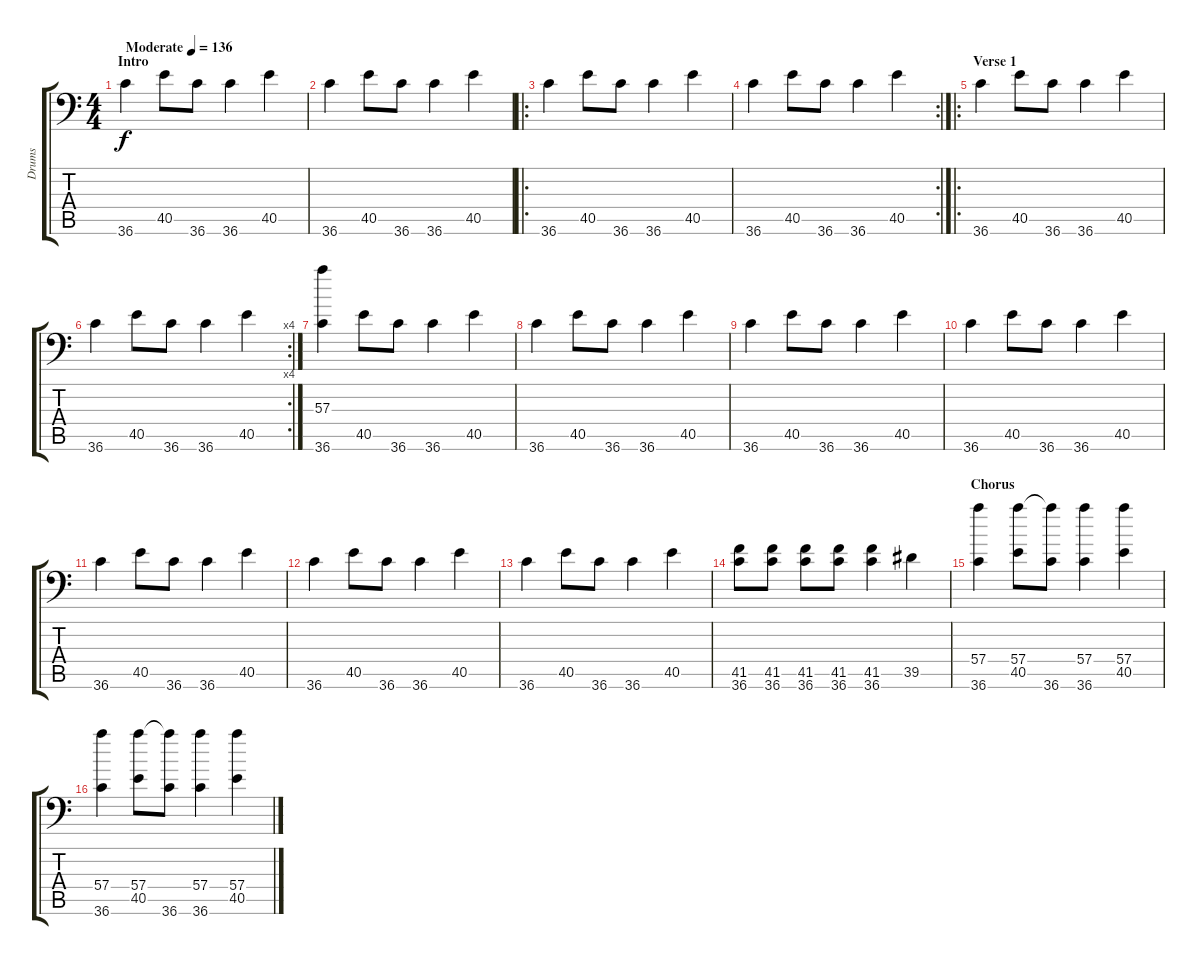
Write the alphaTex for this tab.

\track ("Drums" "Drums") {instrument acousticgrandpiano}
\staff {score tabs}
\tuning (C-1 C-1 C-1 C-1 C-1 C-1) {hide}
\ts (4 4)
\section ("" "Intro")
\tempo (136 "Moderate")
\clef f4
\ks c
36.6.4{dy f instrument acousticgrandpiano} 40.5.8 36.6.8 36.6.4 40.5.4 |
36.6.4 40.5.8 36.6.8 36.6.4 40.5.4 |
\ro
36.6.4 40.5.8 36.6.8 36.6.4 40.5.4 |
\rc 2
36.6.4 40.5.8 36.6.8 36.6.4 40.5.4 |
\ro
\section ("" "Verse 1")
36.6.4 40.5.8 36.6.8 36.6.4 40.5.4 |
\rc 4
36.6.4 40.5.8 36.6.8 36.6.4 40.5.4 |
(57.3 36.6).4 40.5.8 36.6.8 36.6.4 40.5.4 |
36.6.4 40.5.8 36.6.8 36.6.4 40.5.4 |
36.6.4 40.5.8 36.6.8 36.6.4 40.5.4 |
36.6.4 40.5.8 36.6.8 36.6.4 40.5.4 |
36.6.4 40.5.8 36.6.8 36.6.4 40.5.4 |
36.6.4 40.5.8 36.6.8 36.6.4 40.5.4 |
36.6.4 40.5.8 36.6.8 36.6.4 40.5.4 |
(41.5 36.6).8 (41.5 36.6).8 (41.5 36.6).8 (41.5 36.6).8 (41.5 36.6).4 39.5.4 |
\section ("" "Chorus")
(57.4 36.6).4 (57.4 40.5).8 (57.4{t} 36.6).8 (57.4 36.6).4 (57.4 40.5).4 |
(57.4 36.6).4 (57.4 40.5).8 (57.4{t} 36.6).8 (57.4 36.6).4 (57.4 40.5).4
